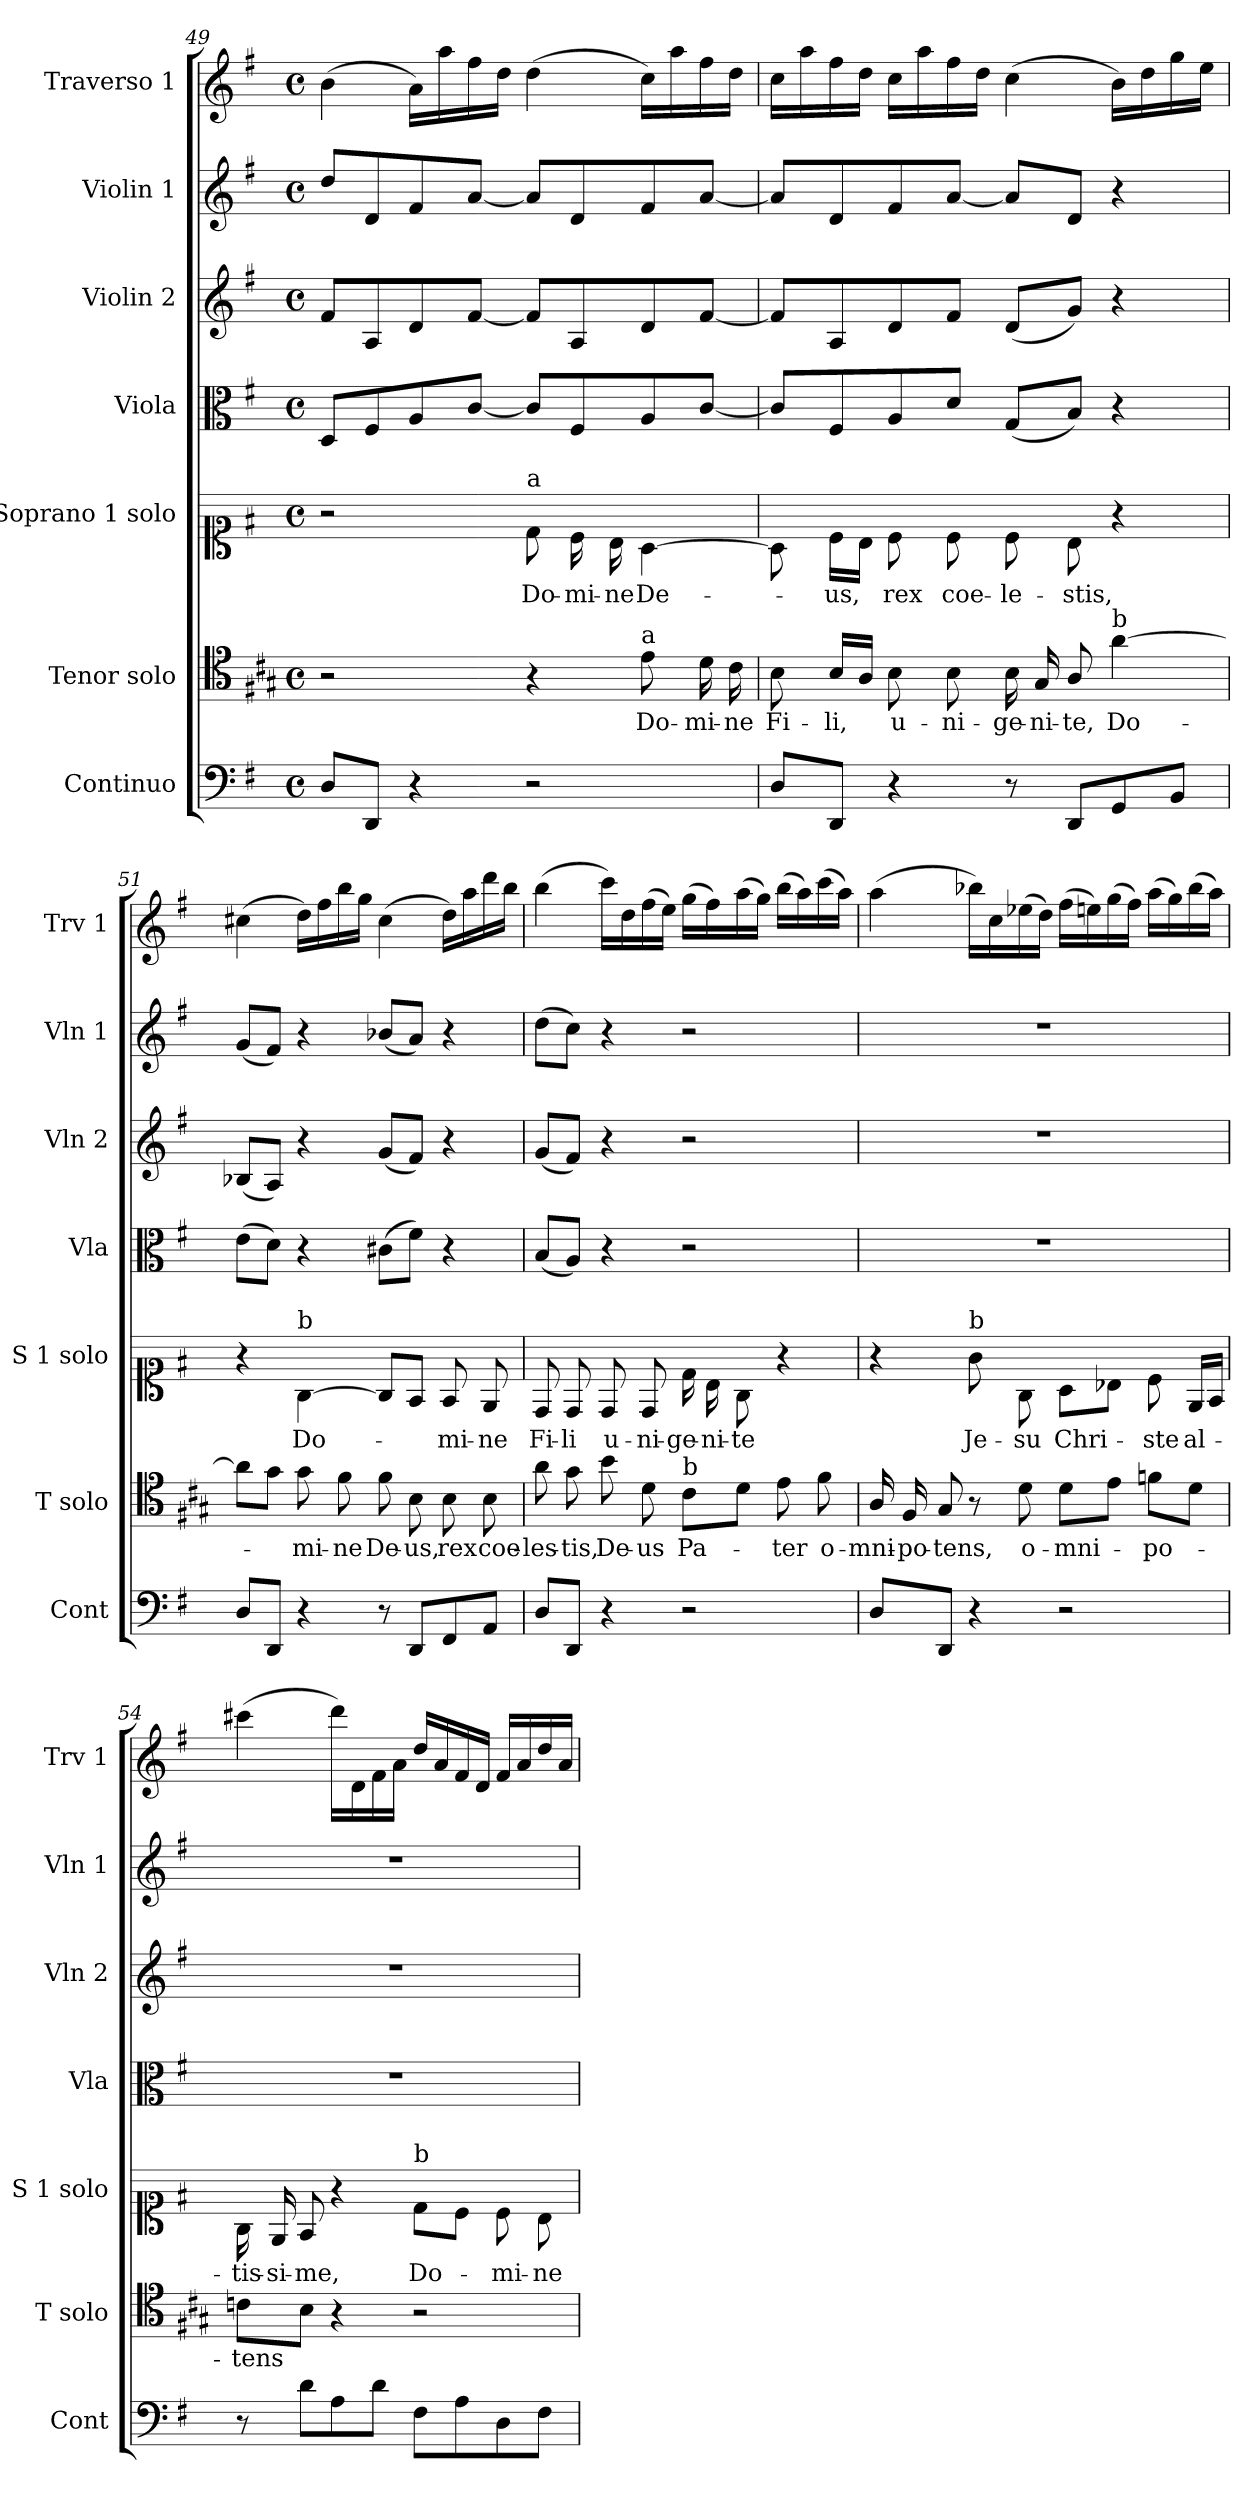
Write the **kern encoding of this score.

**kern	**kern	**text	**kern	**text	**kern	**kern	**kern	**kern
*part7	*part6	*part6	*part5	*part5	*part4	*part3	*part2	*part1
*staff7	*staff6	*staff6	*staff5	*staff5	*staff4	*staff3	*staff2	*staff1
*I"Continuo	*I"Tenor solo	*	*I"Soprano 1 solo	*	*I"Viola	*I"Violin 2	*I"Violin 1	*I"Traverso 1
*I'Cont	*I'T solo	*	*I'S 1 solo	*	*I'Vla	*I'Vln 2	*I'Vln 1	*I'Trv 1
*clefF4	*clefC4	*	*clefC1	*	*clefC3	*clefG2	*clefG2	*clefG2
*	*ITrd1c2	*	*ITrd-7c-12	*	*	*	*	*
*k[f#]	*k[f#]	*	*k[f#]	*	*k[f#]	*k[f#]	*k[f#]	*k[f#]
*M4/4	*M4/4	*	*M4/4	*	*M4/4	*M4/4	*M4/4	*M4/4
*met(c)	*met(c)	*	*met(c)	*	*met(c)	*met(c)	*met(c)	*met(c)
=49	=49	=49	=49	=49	=49	=49	=49	=49
8D/L	2r	.	2r	.	8D/L	8f#/L	8dd/L	(4b\
8DD/J	.	.	.	.	8F#/	8A/	8d/	.
4r	.	.	.	.	8A/	8d/	8f#/	16a\LL)
.	.	.	.	.	.	.	.	16aa\
.	.	.	.	.	[8c/J	[8f#/J	[8a/J	16ff#\
.	.	.	.	.	.	.	.	16dd\JJ
!	!	!	!LO:TX:a:t=a	!	!	!	!	!
!	!	!	!	!LO:LY:b	!	!	!	!
2r	4r	.	8dd\	Do-	8c/L]	8f#/L]	8a/L]	(4dd\
!	!	!	!	!LO:LY:b	!	!	!	!
.	.	.	16cc\	-mi-	8F#/	8A/	8d/	.
!	!	!	!	!LO:LY:b	!	!	!	!
.	.	.	16b\	-ne	.	.	.	.
!	!LO:TX:a:t=a	!	!	!	!	!	!	!
!	!	!LO:LY:b	!	!LO:LY:b	!	!	!	!
.	8d\	Do-	[4a\	De-	8A/	8d/	8f#/	16cc\LL)
.	.	.	.	.	.	.	.	16aa\
!	!	!LO:LY:b	!	!	!	!	!	!
.	16c\	-mi-	.	.	[8c/J	[8f#/J	[8a/J	16ff#\
!	!	!LO:LY:b	!	!	!	!	!	!
.	16B\	-ne	.	.	.	.	.	16dd\JJ
=50	=50	=50	=50	=50	=50	=50	=50	=50
!	!	!LO:LY:b	!	!	!	!	!	!
8D/L	8A\	Fi-	8a\]	.	8c/L]	8f#/L]	8a/L]	16cc\LL
.	.	.	.	.	.	.	.	16aa\
!	!	!LO:LY:b	!	!LO:LY:b	!	!	!	!
8DD/J	16A/LL	-li,	16cc\LL	-us,	8F#/	8A/	8d/	16ff#\
.	16G/JJ	.	16b\JJ	.	.	.	.	16dd\JJ
!	!	!LO:LY:b	!	!LO:LY:b	!	!	!	!
4r	8A\	u-	8cc\	rex	8A/	8d/	8f#/	16cc\LL
.	.	.	.	.	.	.	.	16aa\
!	!	!LO:LY:b	!	!LO:LY:b	!	!	!	!
.	8A\	-ni-	8cc\	coe-	8d/J	8f#/J	[8a/J	16ff#\
.	.	.	.	.	.	.	.	16dd\JJ
!	!	!LO:LY:b	!	!LO:LY:b	!	!	!	!
8r	16A\	-ge-	8cc\	-le-	(8G/L	(8d/L	8a/L]	(4cc\
!	!	!LO:LY:b	!	!	!	!	!	!
.	16F#/	-ni-	.	.	.	.	.	.
!	!	!LO:LY:b	!	!LO:LY:b	!	!	!	!
8DD/L	8G/	-te,	8b\	-stis,	8B/J)	8g/J)	8d/J	.
!	!LO:TX:a:t=b	!	!	!	!	!	!	!
!	!	!LO:LY:b	!	!	!	!	!	!
8GG/	[4g\	Do-	4r	.	4r	4r	4r	16b\LL)
.	.	.	.	.	.	.	.	16dd\
8BB/J	.	.	.	.	.	.	.	16gg\
.	.	.	.	.	.	.	.	16ee\JJ
=51	=51	=51	=51	=51	=51	=51	=51	=51
8D/L	8g\L]	.	4r	.	(8e\L	(8B-X/L	(8g/L	(4cc#X\
8DD/J	8f#\J	.	.	.	8d\J)	8A/J)	8f#/J)	.
!	!	!	!LO:TX:a:t=b	!	!	!	!	!
!	!	!LO:LY:b	!	!LO:LY:b	!	!	!	!
4r	8f#\	-mi-	[4g\	Do-	4r	4r	4r	16dd\LL)
.	.	.	.	.	.	.	.	16ff#\
!	!	!LO:LY:b	!	!	!	!	!	!
.	8e\	-ne	.	.	.	.	.	16bb\
.	.	.	.	.	.	.	.	16gg\JJ
!	!	!LO:LY:b	!	!	!	!	!	!
8r	8e\	De-	8g/L]	.	(8c#X\L	(8g/L	(8b-X/L	(4cc#\
!	!	!LO:LY:b	!	!	!	!	!	!
8DD/L	8A\	-us,	8f#/J	.	8f#\J)	8f#/J)	8a/J)	.
!	!	!LO:LY:b	!	!LO:LY:b	!	!	!	!
8FF#/	8A\	rex	8f#/	-mi-	4r	4r	4r	16dd\LL)
.	.	.	.	.	.	.	.	16aa\
!	!	!LO:LY:b	!	!LO:LY:b	!	!	!	!
8AA/J	8A\	coe-	8e/	-ne	.	.	.	16ddd\
.	.	.	.	.	.	.	.	16bb\JJ
!!LO:PB:g=z
=52	=52	=52	=52	=52	=52	=52	=52	=52
!	!	!LO:LY:b	!	!LO:LY:b	!	!	!	!
8D/L	8g\	-les-	8d/	Fi-	(8B/L	(8g/L	(8dd\L	(4bb\
!	!	!LO:LY:b	!	!LO:LY:b	!	!	!	!
8DD/J	8f#\	-tis,	8d/	-li	8A/J)	8f#/J)	8cc\J)	.
!	!	!LO:LY:b	!	!LO:LY:b	!	!	!	!
4r	8a\	De-	8d/	u-	4r	4r	4r	16ccc\LL)
.	.	.	.	.	.	.	.	16dd\
!	!	!LO:LY:b	!	!LO:LY:b	!	!	!	!
.	8c\	-us	8d/	-ni-	.	.	.	(16ff#\
.	.	.	.	.	.	.	.	16ee\JJ)
!	!LO:TX:a:t=b	!	!	!	!	!	!	!
!	!	!LO:LY:b	!	!LO:LY:b	!	!	!	!
2r	8B\L	Pa-	16dd\	-ge-	2r	2r	2r	(16gg\LL
!	!	!	!	!LO:LY:b	!	!	!	!
.	.	.	16b\	-ni-	.	.	.	16ff#\)
!	!	!	!	!LO:LY:b	!	!	!	!
.	8c\J	.	8g\	-te	.	.	.	(16aa\
.	.	.	.	.	.	.	.	16gg\JJ)
!	!	!LO:LY:b	!	!	!	!	!	!
.	8d\	-ter	4r	.	.	.	.	(16bb\LL
.	.	.	.	.	.	.	.	16aa\)
!	!	!LO:LY:b	!	!	!	!	!	!
.	8e\	o-	.	.	.	.	.	(16ccc\
.	.	.	.	.	.	.	.	16aa\JJ)
=53	=53	=53	=53	=53	=53	=53	=53	=53
!	!	!LO:LY:b	!	!	!	!	!	!
8D/L	16G/	-mni-	4r	.	1r	1r	1r	(4aa\
!	!	!LO:LY:b	!	!	!	!	!	!
.	16E/	-po-	.	.	.	.	.	.
!	!	!LO:LY:b	!	!	!	!	!	!
8DD/J	8F#/	-tens,	.	.	.	.	.	.
!	!	!	!LO:TX:a:t=b	!	!	!	!	!
!	!	!	!	!LO:LY:b	!	!	!	!
4r	8r	.	8gg\	Je-	.	.	.	16bb-X\LL)
.	.	.	.	.	.	.	.	16cc\
!	!	!LO:LY:b	!	!LO:LY:b	!	!	!	!
.	8c\	o-	8g\	-su	.	.	.	(16ee-X\
.	.	.	.	.	.	.	.	16dd\JJ)
!	!	!LO:LY:b	!	!LO:LY:b	!	!	!	!
2r	8c\L	-mni-	8a\L	Chri-	.	.	.	(16ff#\LL
.	.	.	.	.	.	.	.	16een\)
.	8d\J	.	8b-X\J	.	.	.	.	(16gg\
.	.	.	.	.	.	.	.	16ff#\JJ)
!	!	!LO:LY:b	!	!LO:LY:b	!	!	!	!
.	8e-X\L	-po-	8cc\	-ste	.	.	.	(16aa\LL
.	.	.	.	.	.	.	.	16gg\)
!	!	!	!	!LO:LY:b	!	!	!	!
.	8c\J	.	16e/LL	al-	.	.	.	(16bb-\
.	.	.	16f#/JJ	.	.	.	.	16aa\JJ)
=54	=54	=54	=54	=54	=54	=54	=54	=54
!	!	!LO:LY:b	!	!LO:LY:b	!	!	!	!
8r	8B-X\L	-tens	16g\	-tis-	1r	1r	1r	(4ccc#X\
!	!	!	!	!LO:LY:b	!	!	!	!
.	.	.	16e/	-si-	.	.	.	.
!	!	!	!	!LO:LY:b	!	!	!	!
8d\L	8A\J	.	8f#/	-me,	.	.	.	.
8A\	4r	.	4r	.	.	.	.	16ddd\LL)
.	.	.	.	.	.	.	.	16d\
8d\J	.	.	.	.	.	.	.	16f#\
.	.	.	.	.	.	.	.	16a\JJ
!	!	!	!LO:TX:a:t=b	!	!	!	!	!
!	!	!	!	!LO:LY:b	!	!	!	!
8F#\L	2r	.	8dd\L	Do-	.	.	.	16dd/LL
.	.	.	.	.	.	.	.	16a/
8A\	.	.	8cc\J	.	.	.	.	16f#/
.	.	.	.	.	.	.	.	16d/JJ
!	!	!	!	!LO:LY:b	!	!	!	!
8D\	.	.	8cc\	-mi-	.	.	.	16f#/LL
.	.	.	.	.	.	.	.	16a/
!	!	!	!	!LO:LY:b	!	!	!	!
8F#\J	.	.	8b\	-ne	.	.	.	16dd/
.	.	.	.	.	.	.	.	16a/JJ
=	=	=	=	=	=	=	=	=
*-	*-	*-	*-	*-	*-	*-	*-	*-
